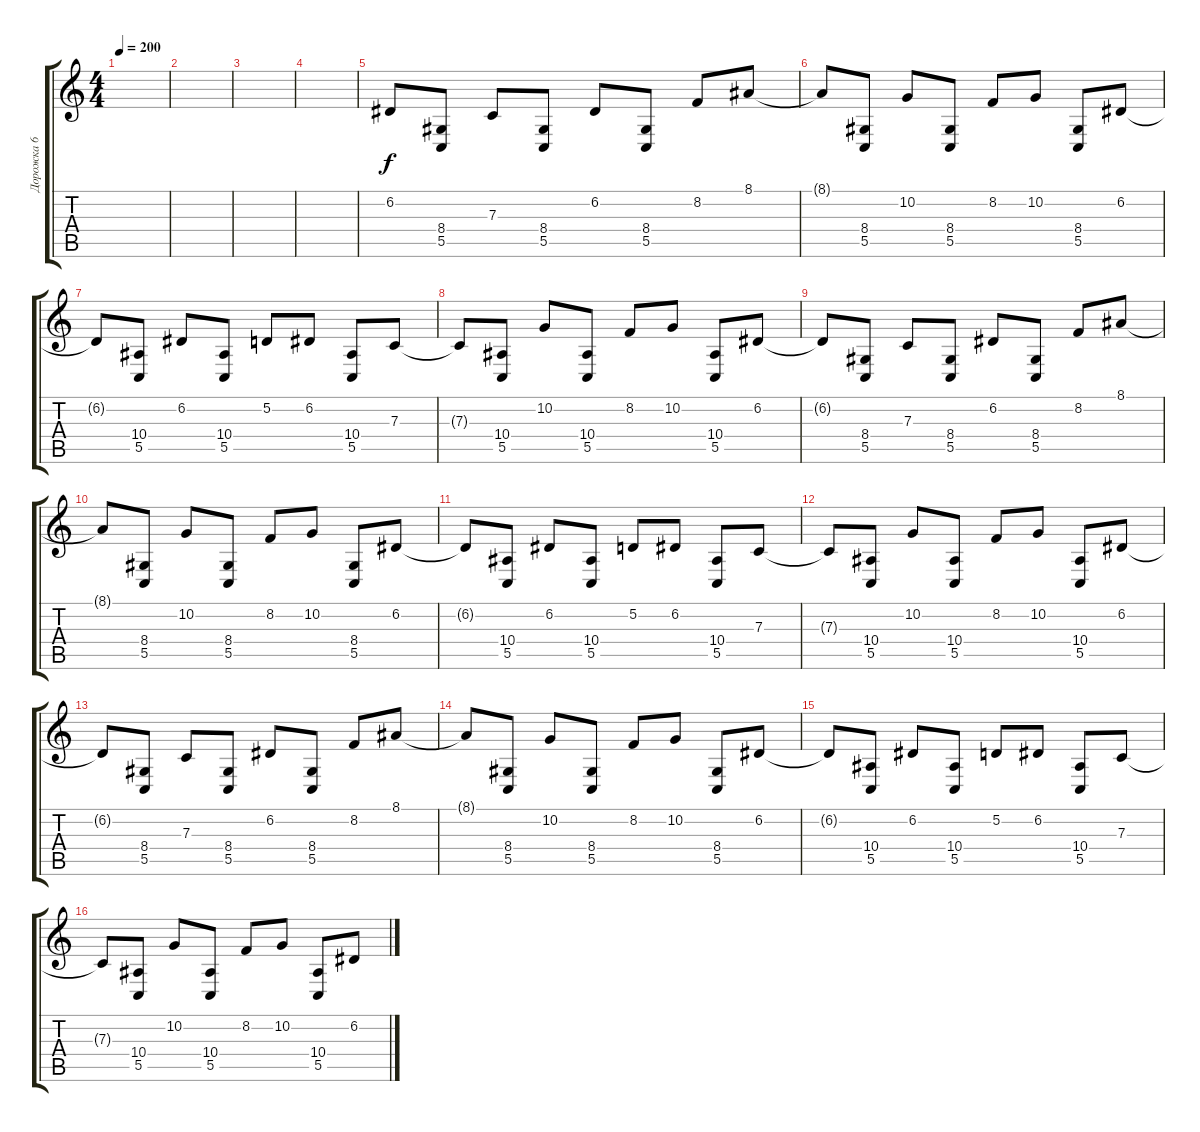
\track ("Дорожка 6" "Дорожка 6") {instrument lead1square}
\staff {score tabs}
\tuning (D4 A3 F3 C3 G2 C2) {hide}
\ts (4 4)
\tempo 200
\clef g2
\ks c
|
|
|
|
6.2.8{instrument lead1square} (8.4 5.5).8 7.3.8 (8.4 5.5).8 6.2.8 (8.4 5.5).8 8.2.8 8.1.8 |
8.1{t}.8 (8.4 5.5).8 10.2.8 (8.4 5.5).8 8.2.8 10.2.8 (8.4 5.5).8 6.2.8 |
6.2{t}.8 (10.4 5.5).8 6.2.8 (10.4 5.5).8 5.2.8 6.2.8 (10.4 5.5).8 7.3.8 |
7.3{t}.8 (10.4 5.5).8 10.2.8 (10.4 5.5).8 8.2.8 10.2.8 (10.4 5.5).8 6.2.8 |
6.2{t}.8 (8.4 5.5).8 7.3.8 (8.4 5.5).8 6.2.8 (8.4 5.5).8 8.2.8 8.1.8 |
8.1{t}.8 (8.4 5.5).8 10.2.8 (8.4 5.5).8 8.2.8 10.2.8 (8.4 5.5).8 6.2.8 |
6.2{t}.8 (10.4 5.5).8 6.2.8 (10.4 5.5).8 5.2.8 6.2.8 (10.4 5.5).8 7.3.8 |
7.3{t}.8 (10.4 5.5).8 10.2.8 (10.4 5.5).8 8.2.8 10.2.8 (10.4 5.5).8 6.2.8 |
6.2{t}.8 (8.4 5.5).8 7.3.8 (8.4 5.5).8 6.2.8 (8.4 5.5).8 8.2.8 8.1.8 |
8.1{t}.8 (8.4 5.5).8 10.2.8 (8.4 5.5).8 8.2.8 10.2.8 (8.4 5.5).8 6.2.8 |
6.2{t}.8 (10.4 5.5).8 6.2.8 (10.4 5.5).8 5.2.8 6.2.8 (10.4 5.5).8 7.3.8 |
7.3{t}.8 (10.4 5.5).8 10.2.8 (10.4 5.5).8 8.2.8 10.2.8 (10.4 5.5).8 6.2.8
